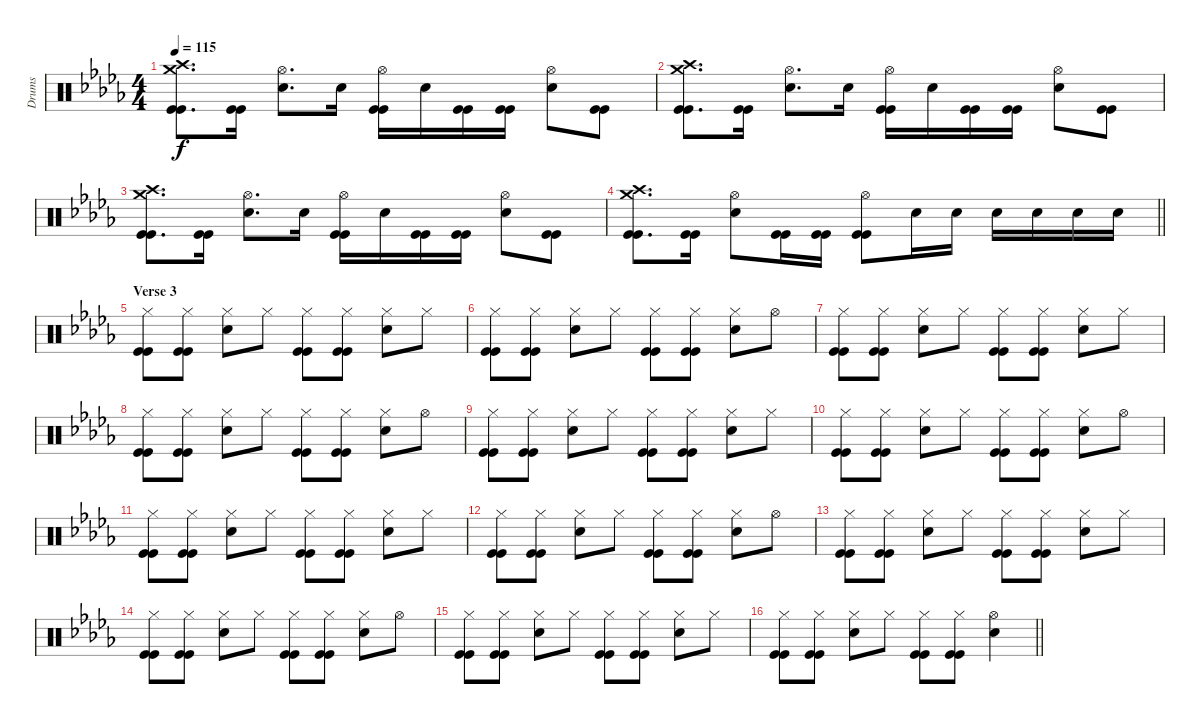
\track ("Drums" "Drums") {instrument percussion}
\staff {score}
\articulation defaults
\ts (4 4)
\tempo 115
\clef neutral
\ks bbminor
("Crash high (hit)" "Crash medium (hit)" "Kick (hit)" "Kick (hit)").8{d dy f} ("Kick (hit)" "Kick (hit)").16 ("Hi-Hat (open)" "Electric Snare (hit)").8{d} "Electric Snare (hit)".16 ("Hi-Hat (open)" "Kick (hit)" "Kick (hit)").16 "Electric Snare (hit)".16 ("Kick (hit)" "Kick (hit)").16 ("Kick (hit)" "Kick (hit)").16 ("Hi-Hat (open)" "Electric Snare (hit)").8 ("Kick (hit)" "Kick (hit)").8 |
("Crash high (hit)" "Crash medium (hit)" "Kick (hit)" "Kick (hit)").8{d} ("Kick (hit)" "Kick (hit)").16 ("Hi-Hat (open)" "Electric Snare (hit)").8{d} "Electric Snare (hit)".16 ("Hi-Hat (open)" "Kick (hit)" "Kick (hit)").16 "Electric Snare (hit)".16 ("Kick (hit)" "Kick (hit)").16 ("Kick (hit)" "Kick (hit)").16 ("Hi-Hat (open)" "Electric Snare (hit)").8 ("Kick (hit)" "Kick (hit)").8 |
("Crash high (hit)" "Crash medium (hit)" "Kick (hit)" "Kick (hit)").8{d} ("Kick (hit)" "Kick (hit)").16 ("Hi-Hat (open)" "Electric Snare (hit)").8{d} "Electric Snare (hit)".16 ("Hi-Hat (open)" "Kick (hit)" "Kick (hit)").16 "Electric Snare (hit)".16 ("Kick (hit)" "Kick (hit)").16 ("Kick (hit)" "Kick (hit)").16 ("Hi-Hat (open)" "Electric Snare (hit)").8 ("Kick (hit)" "Kick (hit)").8 |
\barLineRight lightlight
("Crash high (hit)" "Crash medium (hit)" "Kick (hit)" "Kick (hit)").8{d} ("Kick (hit)" "Kick (hit)").16 ("Hi-Hat (open)" "Electric Snare (hit)").8 ("Kick (hit)" "Kick (hit)").16 ("Kick (hit)" "Kick (hit)").16 ("Hi-Hat (open)" "Kick (hit)" "Kick (hit)").8 "Electric Snare (hit)".16 "Electric Snare (hit)".16 "Electric Snare (hit)".16 "Electric Snare (hit)".16 "Electric Snare (hit)".16 "Electric Snare (hit)".16 |
\section ("" "Verse 3")
("Hi-Hat (closed)" "Kick (hit)" "Kick (hit)").8 ("Hi-Hat (closed)" "Kick (hit)" "Kick (hit)").8 ("Hi-Hat (closed)" "Electric Snare (hit)").8 "Hi-Hat (closed)".8 ("Hi-Hat (closed)" "Kick (hit)" "Kick (hit)").8 ("Hi-Hat (closed)" "Kick (hit)" "Kick (hit)").8 ("Hi-Hat (closed)" "Electric Snare (hit)").8 "Hi-Hat (closed)".8 |
("Hi-Hat (closed)" "Kick (hit)" "Kick (hit)").8 ("Hi-Hat (closed)" "Kick (hit)" "Kick (hit)").8 ("Hi-Hat (closed)" "Electric Snare (hit)").8 "Hi-Hat (closed)".8 ("Hi-Hat (closed)" "Kick (hit)" "Kick (hit)").8 ("Hi-Hat (closed)" "Kick (hit)" "Kick (hit)").8 ("Hi-Hat (closed)" "Electric Snare (hit)").8 "Hi-Hat (open)".8 |
("Hi-Hat (closed)" "Kick (hit)" "Kick (hit)").8 ("Hi-Hat (closed)" "Kick (hit)" "Kick (hit)").8 ("Hi-Hat (closed)" "Electric Snare (hit)").8 "Hi-Hat (closed)".8 ("Hi-Hat (closed)" "Kick (hit)" "Kick (hit)").8 ("Hi-Hat (closed)" "Kick (hit)" "Kick (hit)").8 ("Hi-Hat (closed)" "Electric Snare (hit)").8 "Hi-Hat (closed)".8 |
("Hi-Hat (closed)" "Kick (hit)" "Kick (hit)").8 ("Hi-Hat (closed)" "Kick (hit)" "Kick (hit)").8 ("Hi-Hat (closed)" "Electric Snare (hit)").8 "Hi-Hat (closed)".8 ("Hi-Hat (closed)" "Kick (hit)" "Kick (hit)").8 ("Hi-Hat (closed)" "Kick (hit)" "Kick (hit)").8 ("Hi-Hat (closed)" "Electric Snare (hit)").8 "Hi-Hat (open)".8 |
("Hi-Hat (closed)" "Kick (hit)" "Kick (hit)").8 ("Hi-Hat (closed)" "Kick (hit)" "Kick (hit)").8 ("Hi-Hat (closed)" "Electric Snare (hit)").8 "Hi-Hat (closed)".8 ("Hi-Hat (closed)" "Kick (hit)" "Kick (hit)").8 ("Hi-Hat (closed)" "Kick (hit)" "Kick (hit)").8 ("Hi-Hat (closed)" "Electric Snare (hit)").8 "Hi-Hat (closed)".8 |
("Hi-Hat (closed)" "Kick (hit)" "Kick (hit)").8 ("Hi-Hat (closed)" "Kick (hit)" "Kick (hit)").8 ("Hi-Hat (closed)" "Electric Snare (hit)").8 "Hi-Hat (closed)".8 ("Hi-Hat (closed)" "Kick (hit)" "Kick (hit)").8 ("Hi-Hat (closed)" "Kick (hit)" "Kick (hit)").8 ("Hi-Hat (closed)" "Electric Snare (hit)").8 "Hi-Hat (open)".8 |
("Hi-Hat (closed)" "Kick (hit)" "Kick (hit)").8 ("Hi-Hat (closed)" "Kick (hit)" "Kick (hit)").8 ("Hi-Hat (closed)" "Electric Snare (hit)").8 "Hi-Hat (closed)".8 ("Hi-Hat (closed)" "Kick (hit)" "Kick (hit)").8 ("Hi-Hat (closed)" "Kick (hit)" "Kick (hit)").8 ("Hi-Hat (closed)" "Electric Snare (hit)").8 "Hi-Hat (closed)".8 |
("Hi-Hat (closed)" "Kick (hit)" "Kick (hit)").8 ("Hi-Hat (closed)" "Kick (hit)" "Kick (hit)").8 ("Hi-Hat (closed)" "Electric Snare (hit)").8 "Hi-Hat (closed)".8 ("Hi-Hat (closed)" "Kick (hit)" "Kick (hit)").8 ("Hi-Hat (closed)" "Kick (hit)" "Kick (hit)").8 ("Hi-Hat (closed)" "Electric Snare (hit)").8 "Hi-Hat (open)".8 |
("Hi-Hat (closed)" "Kick (hit)" "Kick (hit)").8 ("Hi-Hat (closed)" "Kick (hit)" "Kick (hit)").8 ("Hi-Hat (closed)" "Electric Snare (hit)").8 "Hi-Hat (closed)".8 ("Hi-Hat (closed)" "Kick (hit)" "Kick (hit)").8 ("Hi-Hat (closed)" "Kick (hit)" "Kick (hit)").8 ("Hi-Hat (closed)" "Electric Snare (hit)").8 "Hi-Hat (closed)".8 |
("Hi-Hat (closed)" "Kick (hit)" "Kick (hit)").8 ("Hi-Hat (closed)" "Kick (hit)" "Kick (hit)").8 ("Hi-Hat (closed)" "Electric Snare (hit)").8 "Hi-Hat (closed)".8 ("Hi-Hat (closed)" "Kick (hit)" "Kick (hit)").8 ("Hi-Hat (closed)" "Kick (hit)" "Kick (hit)").8 ("Hi-Hat (closed)" "Electric Snare (hit)").8 "Hi-Hat (open)".8 |
("Hi-Hat (closed)" "Kick (hit)" "Kick (hit)").8 ("Hi-Hat (closed)" "Kick (hit)" "Kick (hit)").8 ("Hi-Hat (closed)" "Electric Snare (hit)").8 "Hi-Hat (closed)".8 ("Hi-Hat (closed)" "Kick (hit)" "Kick (hit)").8 ("Hi-Hat (closed)" "Kick (hit)" "Kick (hit)").8 ("Hi-Hat (closed)" "Electric Snare (hit)").8 "Hi-Hat (closed)".8 |
\barLineRight lightlight
("Hi-Hat (closed)" "Kick (hit)" "Kick (hit)").8 ("Hi-Hat (closed)" "Kick (hit)" "Kick (hit)").8 ("Hi-Hat (closed)" "Electric Snare (hit)").8 "Hi-Hat (closed)".8 ("Hi-Hat (closed)" "Kick (hit)" "Kick (hit)").8 ("Hi-Hat (closed)" "Kick (hit)" "Kick (hit)").8 ("Hi-Hat (open)" "Electric Snare (hit)").4
